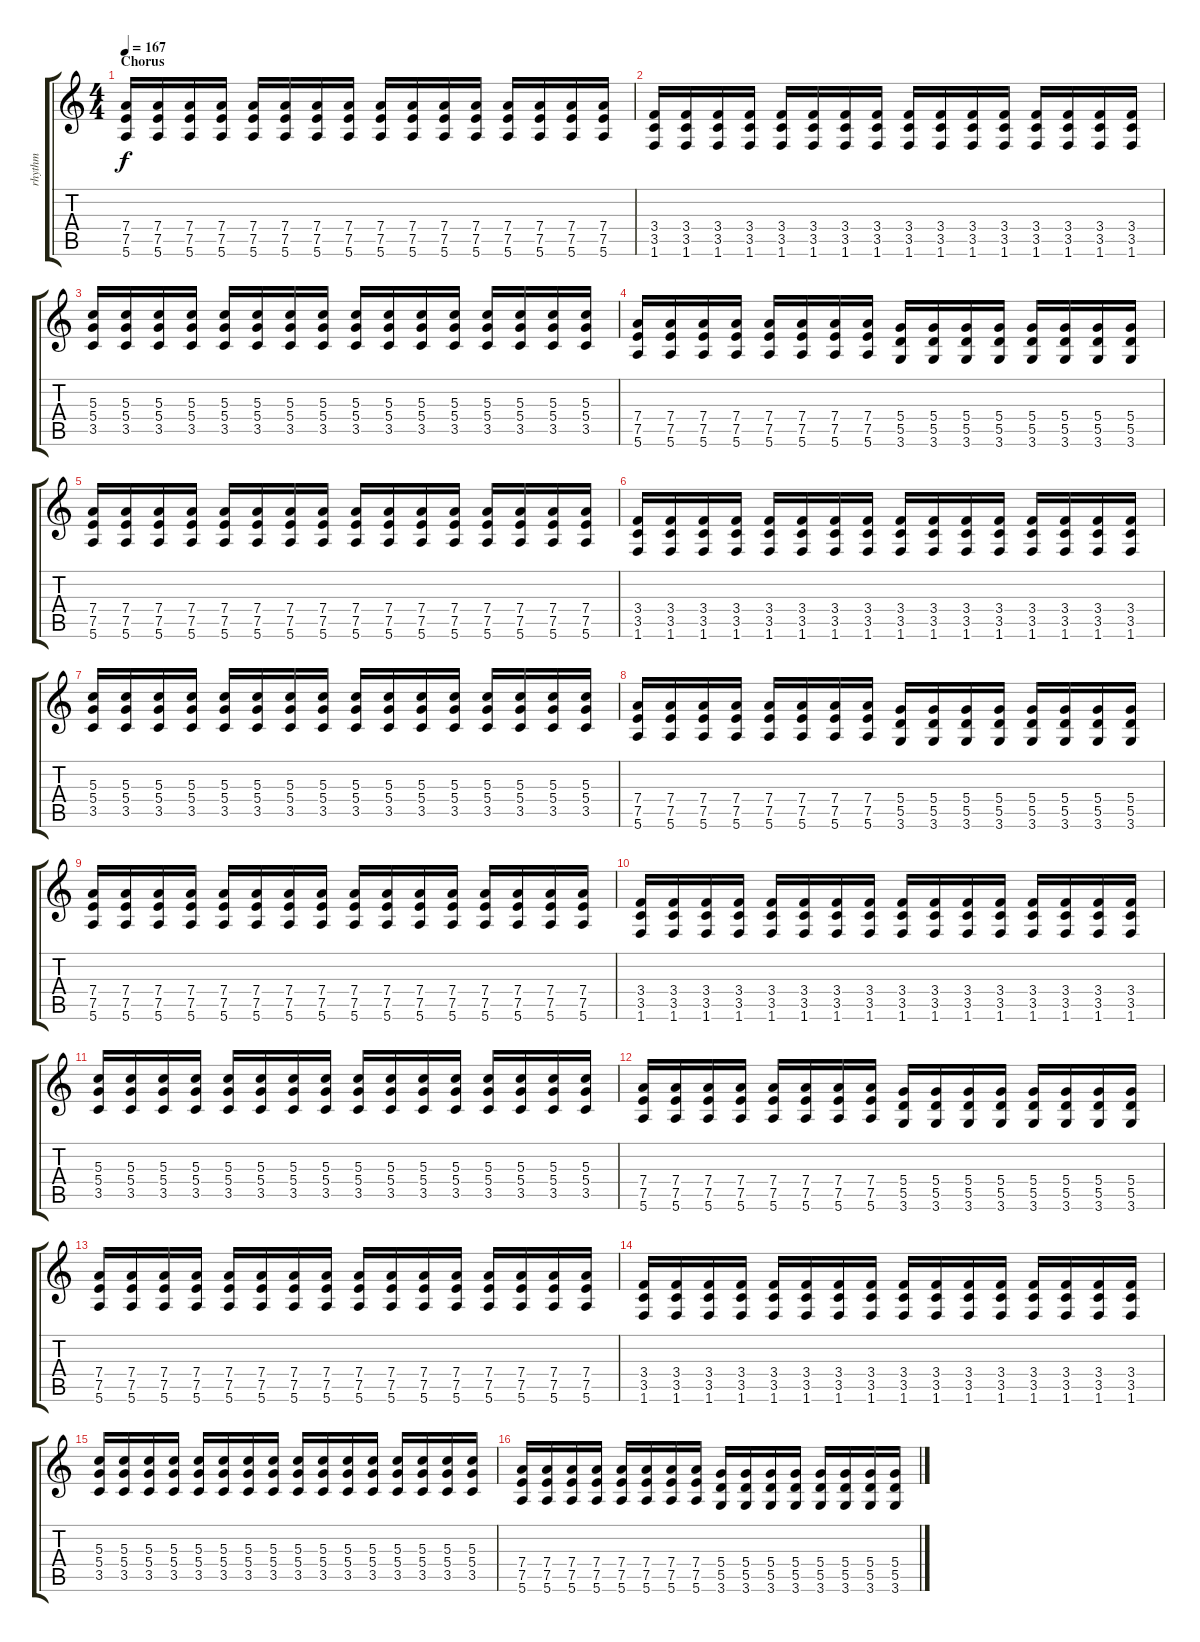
\track ("rhythm " "rhythm ") {instrument electricguitarjazz}
\staff {score tabs}
\tuning (E4 B3 G3 D3 A2 E2) {hide}
\ts (4 4)
\section ("" "Chorus")
\tempo 167
\clef g2
\ks c
(7.4 7.5 5.6).16{dy f} (7.4 7.5 5.6).16 (7.4 7.5 5.6).16 (7.4 7.5 5.6).16 (7.4 7.5 5.6).16 (7.4 7.5 5.6).16 (7.4 7.5 5.6).16 (7.4 7.5 5.6).16 (7.4 7.5 5.6).16 (7.4 7.5 5.6).16 (7.4 7.5 5.6).16 (7.4 7.5 5.6).16 (7.4 7.5 5.6).16 (7.4 7.5 5.6).16 (7.4 7.5 5.6).16 (7.4 7.5 5.6).16 |
(3.4 3.5 1.6).16 (3.4 3.5 1.6).16 (3.4 3.5 1.6).16 (3.4 3.5 1.6).16 (3.4 3.5 1.6).16 (3.4 3.5 1.6).16 (3.4 3.5 1.6).16 (3.4 3.5 1.6).16 (3.4 3.5 1.6).16 (3.4 3.5 1.6).16 (3.4 3.5 1.6).16 (3.4 3.5 1.6).16 (3.4 3.5 1.6).16 (3.4 3.5 1.6).16 (3.4 3.5 1.6).16 (3.4 3.5 1.6).16 |
(5.3 5.4 3.5).16 (5.3 5.4 3.5).16 (5.3 5.4 3.5).16 (5.3 5.4 3.5).16 (5.3 5.4 3.5).16 (5.3 5.4 3.5).16 (5.3 5.4 3.5).16 (5.3 5.4 3.5).16 (5.3 5.4 3.5).16 (5.3 5.4 3.5).16 (5.3 5.4 3.5).16 (5.3 5.4 3.5).16 (5.3 5.4 3.5).16 (5.3 5.4 3.5).16 (5.3 5.4 3.5).16 (5.3 5.4 3.5).16 |
(7.4 7.5 5.6).16 (7.4 7.5 5.6).16 (7.4 7.5 5.6).16 (7.4 7.5 5.6).16 (7.4 7.5 5.6).16 (7.4 7.5 5.6).16 (7.4 7.5 5.6).16 (7.4 7.5 5.6).16 (5.4 5.5 3.6).16 (5.4 5.5 3.6).16 (5.4 5.5 3.6).16 (5.4 5.5 3.6).16 (5.4 5.5 3.6).16 (5.4 5.5 3.6).16 (5.4 5.5 3.6).16 (5.4 5.5 3.6).16 |
(7.4 7.5 5.6).16 (7.4 7.5 5.6).16 (7.4 7.5 5.6).16 (7.4 7.5 5.6).16 (7.4 7.5 5.6).16 (7.4 7.5 5.6).16 (7.4 7.5 5.6).16 (7.4 7.5 5.6).16 (7.4 7.5 5.6).16 (7.4 7.5 5.6).16 (7.4 7.5 5.6).16 (7.4 7.5 5.6).16 (7.4 7.5 5.6).16 (7.4 7.5 5.6).16 (7.4 7.5 5.6).16 (7.4 7.5 5.6).16 |
(3.4 3.5 1.6).16 (3.4 3.5 1.6).16 (3.4 3.5 1.6).16 (3.4 3.5 1.6).16 (3.4 3.5 1.6).16 (3.4 3.5 1.6).16 (3.4 3.5 1.6).16 (3.4 3.5 1.6).16 (3.4 3.5 1.6).16 (3.4 3.5 1.6).16 (3.4 3.5 1.6).16 (3.4 3.5 1.6).16 (3.4 3.5 1.6).16 (3.4 3.5 1.6).16 (3.4 3.5 1.6).16 (3.4 3.5 1.6).16 |
(5.3 5.4 3.5).16 (5.3 5.4 3.5).16 (5.3 5.4 3.5).16 (5.3 5.4 3.5).16 (5.3 5.4 3.5).16 (5.3 5.4 3.5).16 (5.3 5.4 3.5).16 (5.3 5.4 3.5).16 (5.3 5.4 3.5).16 (5.3 5.4 3.5).16 (5.3 5.4 3.5).16 (5.3 5.4 3.5).16 (5.3 5.4 3.5).16 (5.3 5.4 3.5).16 (5.3 5.4 3.5).16 (5.3 5.4 3.5).16 |
(7.4 7.5 5.6).16 (7.4 7.5 5.6).16 (7.4 7.5 5.6).16 (7.4 7.5 5.6).16 (7.4 7.5 5.6).16 (7.4 7.5 5.6).16 (7.4 7.5 5.6).16 (7.4 7.5 5.6).16 (5.4 5.5 3.6).16 (5.4 5.5 3.6).16 (5.4 5.5 3.6).16 (5.4 5.5 3.6).16 (5.4 5.5 3.6).16 (5.4 5.5 3.6).16 (5.4 5.5 3.6).16 (5.4 5.5 3.6).16 |
(7.4 7.5 5.6).16 (7.4 7.5 5.6).16 (7.4 7.5 5.6).16 (7.4 7.5 5.6).16 (7.4 7.5 5.6).16 (7.4 7.5 5.6).16 (7.4 7.5 5.6).16 (7.4 7.5 5.6).16 (7.4 7.5 5.6).16 (7.4 7.5 5.6).16 (7.4 7.5 5.6).16 (7.4 7.5 5.6).16 (7.4 7.5 5.6).16 (7.4 7.5 5.6).16 (7.4 7.5 5.6).16 (7.4 7.5 5.6).16 |
(3.4 3.5 1.6).16 (3.4 3.5 1.6).16 (3.4 3.5 1.6).16 (3.4 3.5 1.6).16 (3.4 3.5 1.6).16 (3.4 3.5 1.6).16 (3.4 3.5 1.6).16 (3.4 3.5 1.6).16 (3.4 3.5 1.6).16 (3.4 3.5 1.6).16 (3.4 3.5 1.6).16 (3.4 3.5 1.6).16 (3.4 3.5 1.6).16 (3.4 3.5 1.6).16 (3.4 3.5 1.6).16 (3.4 3.5 1.6).16 |
(5.3 5.4 3.5).16 (5.3 5.4 3.5).16 (5.3 5.4 3.5).16 (5.3 5.4 3.5).16 (5.3 5.4 3.5).16 (5.3 5.4 3.5).16 (5.3 5.4 3.5).16 (5.3 5.4 3.5).16 (5.3 5.4 3.5).16 (5.3 5.4 3.5).16 (5.3 5.4 3.5).16 (5.3 5.4 3.5).16 (5.3 5.4 3.5).16 (5.3 5.4 3.5).16 (5.3 5.4 3.5).16 (5.3 5.4 3.5).16 |
(7.4 7.5 5.6).16 (7.4 7.5 5.6).16 (7.4 7.5 5.6).16 (7.4 7.5 5.6).16 (7.4 7.5 5.6).16 (7.4 7.5 5.6).16 (7.4 7.5 5.6).16 (7.4 7.5 5.6).16 (5.4 5.5 3.6).16 (5.4 5.5 3.6).16 (5.4 5.5 3.6).16 (5.4 5.5 3.6).16 (5.4 5.5 3.6).16 (5.4 5.5 3.6).16 (5.4 5.5 3.6).16 (5.4 5.5 3.6).16 |
(7.4 7.5 5.6).16 (7.4 7.5 5.6).16 (7.4 7.5 5.6).16 (7.4 7.5 5.6).16 (7.4 7.5 5.6).16 (7.4 7.5 5.6).16 (7.4 7.5 5.6).16 (7.4 7.5 5.6).16 (7.4 7.5 5.6).16 (7.4 7.5 5.6).16 (7.4 7.5 5.6).16 (7.4 7.5 5.6).16 (7.4 7.5 5.6).16 (7.4 7.5 5.6).16 (7.4 7.5 5.6).16 (7.4 7.5 5.6).16 |
(3.4 3.5 1.6).16 (3.4 3.5 1.6).16 (3.4 3.5 1.6).16 (3.4 3.5 1.6).16 (3.4 3.5 1.6).16 (3.4 3.5 1.6).16 (3.4 3.5 1.6).16 (3.4 3.5 1.6).16 (3.4 3.5 1.6).16 (3.4 3.5 1.6).16 (3.4 3.5 1.6).16 (3.4 3.5 1.6).16 (3.4 3.5 1.6).16 (3.4 3.5 1.6).16 (3.4 3.5 1.6).16 (3.4 3.5 1.6).16 |
(5.3 5.4 3.5).16 (5.3 5.4 3.5).16 (5.3 5.4 3.5).16 (5.3 5.4 3.5).16 (5.3 5.4 3.5).16 (5.3 5.4 3.5).16 (5.3 5.4 3.5).16 (5.3 5.4 3.5).16 (5.3 5.4 3.5).16 (5.3 5.4 3.5).16 (5.3 5.4 3.5).16 (5.3 5.4 3.5).16 (5.3 5.4 3.5).16 (5.3 5.4 3.5).16 (5.3 5.4 3.5).16 (5.3 5.4 3.5).16 |
(7.4 7.5 5.6).16 (7.4 7.5 5.6).16 (7.4 7.5 5.6).16 (7.4 7.5 5.6).16 (7.4 7.5 5.6).16 (7.4 7.5 5.6).16 (7.4 7.5 5.6).16 (7.4 7.5 5.6).16 (5.4 5.5 3.6).16 (5.4 5.5 3.6).16 (5.4 5.5 3.6).16 (5.4 5.5 3.6).16 (5.4 5.5 3.6).16 (5.4 5.5 3.6).16 (5.4 5.5 3.6).16 (5.4 5.5 3.6).16
